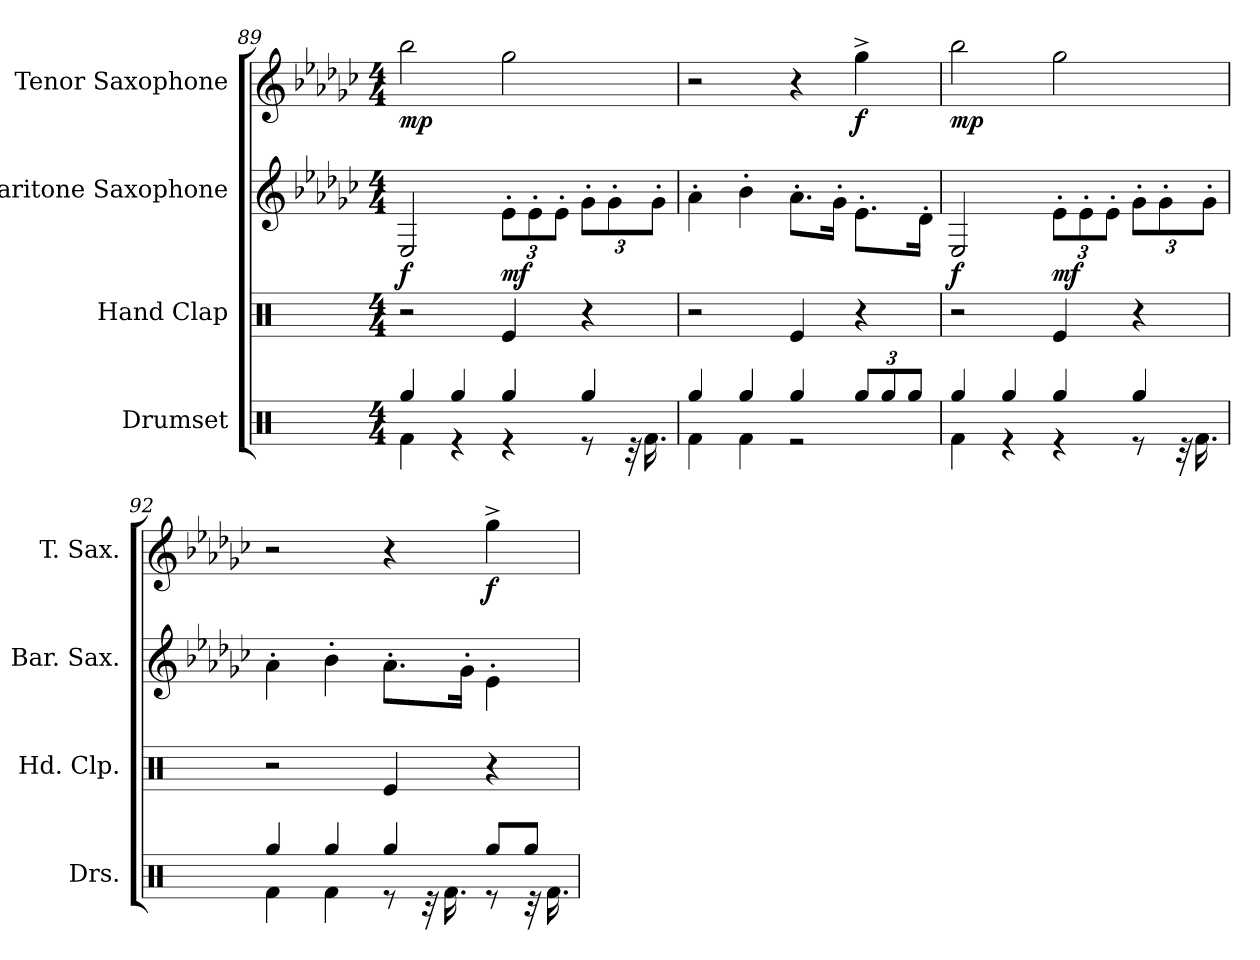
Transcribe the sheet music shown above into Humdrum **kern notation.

**kern	**kern	**kern	**dynam	**kern	**dynam
*part4	*part3	*part2	*part2	*part1	*part1
*staff4	*staff3	*staff2	*staff2	*staff1	*staff1
*I"Drumset	*I"Hand Clap	*I"Baritone Saxophone	*	*I"Tenor Saxophone	*
*I'Drs.	*I'Hd. Clp.	*I'Bar. Sax.	*	*I'T. Sax.	*
*clefX	*clefX	*clefG2	*	*clefG2	*
*	*	*ITrd12c21	*	*ITrd8c14	*
*k[]	*k[]	*k[b-e-a-d-g-c-]	*	*k[b-e-a-d-g-c-]	*
*M4/4	*M4/4	*M4/4	*	*M4/4	*
=89	=89	=89	=89	=89	=89
*^	*	*	*	*	*
!	!	!	!	!LO:DY:b	!	!LO:DY:b
4Rgg/	4Rf\	2r	2EE-/	f	2b-\	mp
4Rgg/	4r	.	.	.	.	.
*	*	*	*Xbrackettup	*	*	*
!	!	!	!	!LO:DY:b	!	!
4Rgg/	4r	4Re/	12E-'\L	mf	2g-\	.
.	.	.	12E-'\	.	.	.
.	.	.	12E-'\J	.	.	.
4Rgg/	8r	4r	12G-'\L	.	.	.
.	.	.	12G-'\	.	.	.
.	32r	.	.	.	.	.
.	16.Rf\	.	.	.	.	.
.	.	.	12G-'\J	.	.	.
=90	=90	=90	=90	=90	=90	=90
4Rgg/	4Rf\	2r	4A-'\	.	2r	.
4Rgg/	4Rf\	.	4B-'\	.	.	.
4Rgg/	2r	4Re/	8.A-'\L	.	4r	.
.	.	.	16G-'\Jk	.	.	.
*Xbrackettup	*	*	*	*	*	*
!	!	!	!	!	!	!LO:DY:b
12Rgg/L	.	4r	8.E-'\L	.	4g-^\	f
12Rgg/	.	.	.	.	.	.
12Rgg/J	.	.	.	.	.	.
.	.	.	16D-'\Jk	.	.	.
=91	=91	=91	=91	=91	=91	=91
!	!	!	!	!LO:DY:b	!	!LO:DY:b
4Rgg/	4Rf\	2r	2EE-/	f	2b-\	mp
4Rgg/	4r	.	.	.	.	.
!	!	!	!	!LO:DY:b	!	!
4Rgg/	4r	4Re/	12E-'\L	mf	2g-\	.
.	.	.	12E-'\	.	.	.
.	.	.	12E-'\J	.	.	.
4Rgg/	8r	4r	12G-'\L	.	.	.
.	.	.	12G-'\	.	.	.
.	32r	.	.	.	.	.
.	16.Rf\	.	.	.	.	.
.	.	.	12G-'\J	.	.	.
=92	=92	=92	=92	=92	=92	=92
4Rgg/	4Rf\	2r	4A-'\	.	2r	.
4Rgg/	4Rf\	.	4B-'\	.	.	.
4Rgg/	8r	4Re/	8.A-'\L	.	4r	.
.	32r	.	.	.	.	.
.	16.Rf\	.	.	.	.	.
.	.	.	16G-'\Jk	.	.	.
!	!	!	!	!	!	!LO:DY:b
8Rgg/L	8r	4r	4E-'\	.	4g-^\	f
8Rgg/J	32r	.	.	.	.	.
.	16.Rf\	.	.	.	.	.
*v	*v	*	*	*	*	*
=	=	=	=	=	=
*-	*-	*-	*-	*-	*-
